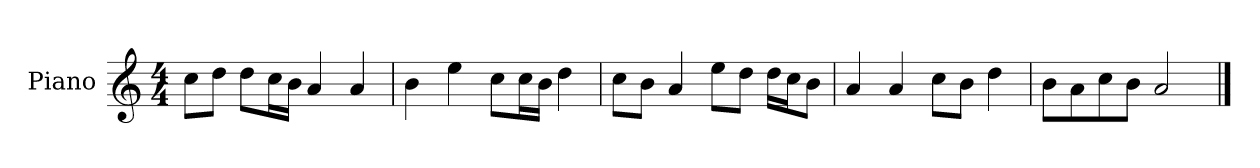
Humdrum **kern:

**kern
*part1
*staff1
*I"Piano
*I'P-no
*clefG2
*k[]
*M4/4
*MM90
=1
8cc\L
8dd\J
8dd\L
16cc\L
16b\JJ
4a/
4a/
=2
4b\
4ee\
8cc\L
16cc\L
16b\JJ
4dd\
=3
8cc\L
8b\J
4a/
8ee\L
8dd\J
16dd\LL
16cc\J
8b\J
=4
4a/
4a/
8cc\L
8b\J
4dd\
=5
8b\L
8a\
8cc\
8b\J
2a/
==
*-
